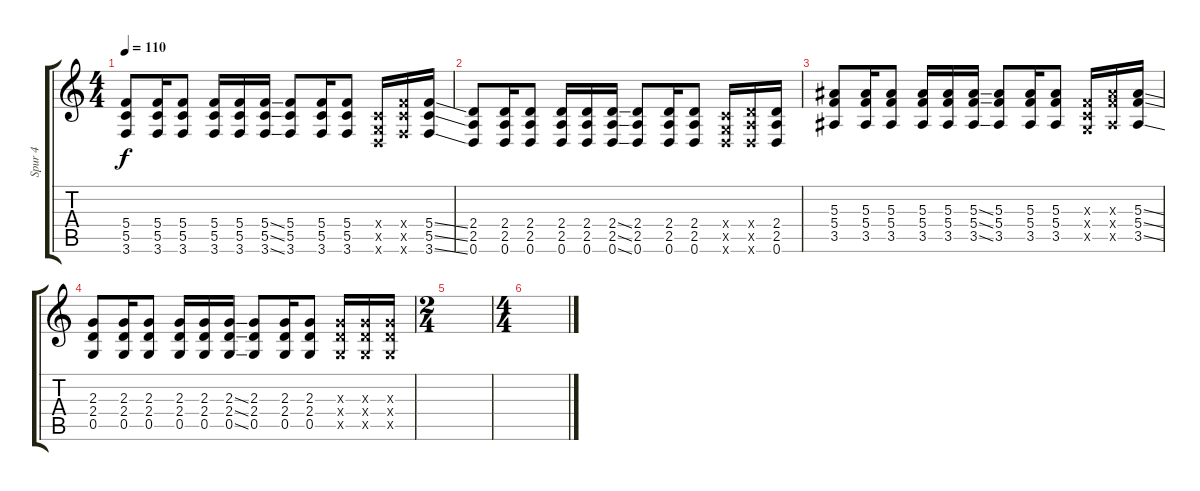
\track ("Spur 4" "Spur 4") {instrument distortionguitar}
\staff {score tabs}
\tuning (D4 A3 F3 C3 G2 D2) {hide}
\ts (4 4)
\tempo 110
\clef g2
\ks c
(5.4 5.5 3.6).8{dy f volume 13} (5.4 5.5 3.6).16 (5.4 5.5 3.6).8 (5.4 5.5 3.6).16 (5.4 5.5 3.6).16 (5.4{ss} 5.5{ss} 3.6{ss}).16 (5.4 5.5 3.6).8 (5.4 5.5 3.6).16 (5.4 5.5 3.6).8 (0.4{x} 0.5{x} 0.6{x}).16 (5.4{x} 5.5{x} 3.6{x}).16 (5.4{ss} 5.5{ss} 3.6{ss}).16 |
(2.4 2.5 0.6).8 (2.4 2.5 0.6).16 (2.4 2.5 0.6).8 (2.4 2.5 0.6).16 (2.4 2.5 0.6).16 (2.4{ss} 2.5{ss} 0.6{ss}).16 (2.4 2.5 0.6).8 (2.4 2.5 0.6).16 (2.4 2.5 0.6).8 (0.4{x} 0.5{x} 0.6{x}).16 (2.4{x} 2.5{x} 0.6{x}).16 (2.4 2.5 0.6).16 |
(5.3 5.4 3.5).8 (5.3 5.4 3.5).16 (5.3 5.4 3.5).8 (5.3 5.4 3.5).16 (5.3 5.4 3.5).16 (5.3{ss} 5.4{ss} 3.5{ss}).16 (5.3 5.4 3.5).8 (5.3 5.4 3.5).16 (5.3 5.4 3.5).8 (0.3{x} 0.4{x} 0.5{x}).16 (5.3{x} 5.4{x} 3.5{x}).16 (5.3{ss} 5.4{ss} 3.5{ss}).16 |
(2.3 2.4 0.5).8 (2.3 2.4 0.5).16 (2.3 2.4 0.5).8 (2.3 2.4 0.5).16 (2.3 2.4 0.5).16 (2.3{ss} 2.4{ss} 0.5{ss}).16 (2.3 2.4 0.5).8 (2.3 2.4 0.5).16 (2.3 2.4 0.5).8 (2.3{x} 2.4{x} 0.5{x}).16 (2.3{x} 2.4{x} 0.5{x}).16 (2.3{x} 2.4{x} 0.5{x}).16 |
\ts (2 4)
|
\ts (4 4)
